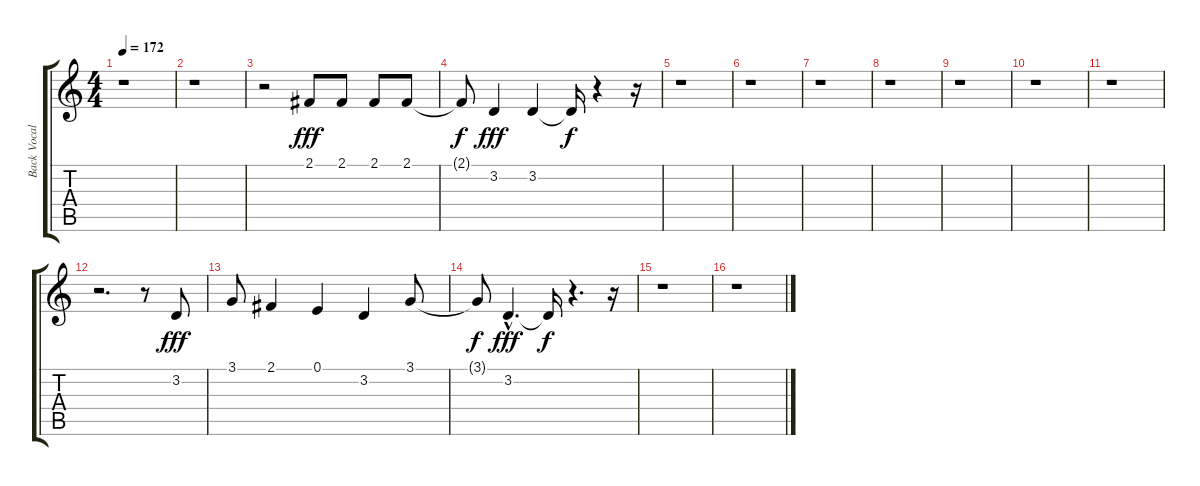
\track ("Back Vocals" "Back Vocal") {instrument violin}
\staff {score tabs}
\tuning (E4 B3 G3 D3 A2 E2) {hide}
\ts (4 4)
\tempo 172
\clef g2
\ks c
r.1{dy fff} |
r.1 |
r.2 2.1.8 2.1.8 2.1.8 2.1.8 |
2.1{t}.8{dy f} 3.2.4{dy fff} 3.2.4 3.2{t}.16{dy f} r.4 r.16 |
r.1 |
r.1 |
r.1 |
r.1 |
r.1 |
r.1 |
r.1 |
r.2{d} r.8 3.2.8{dy fff} |
3.1.8 2.1.4 0.1.4 3.2.4 3.1.8 |
3.1{t}.8{dy f} 3.2{hac}.4{d dy fff} 3.2{t}.16{dy f} r.4{d} r.16 |
r.1 |
r.1
